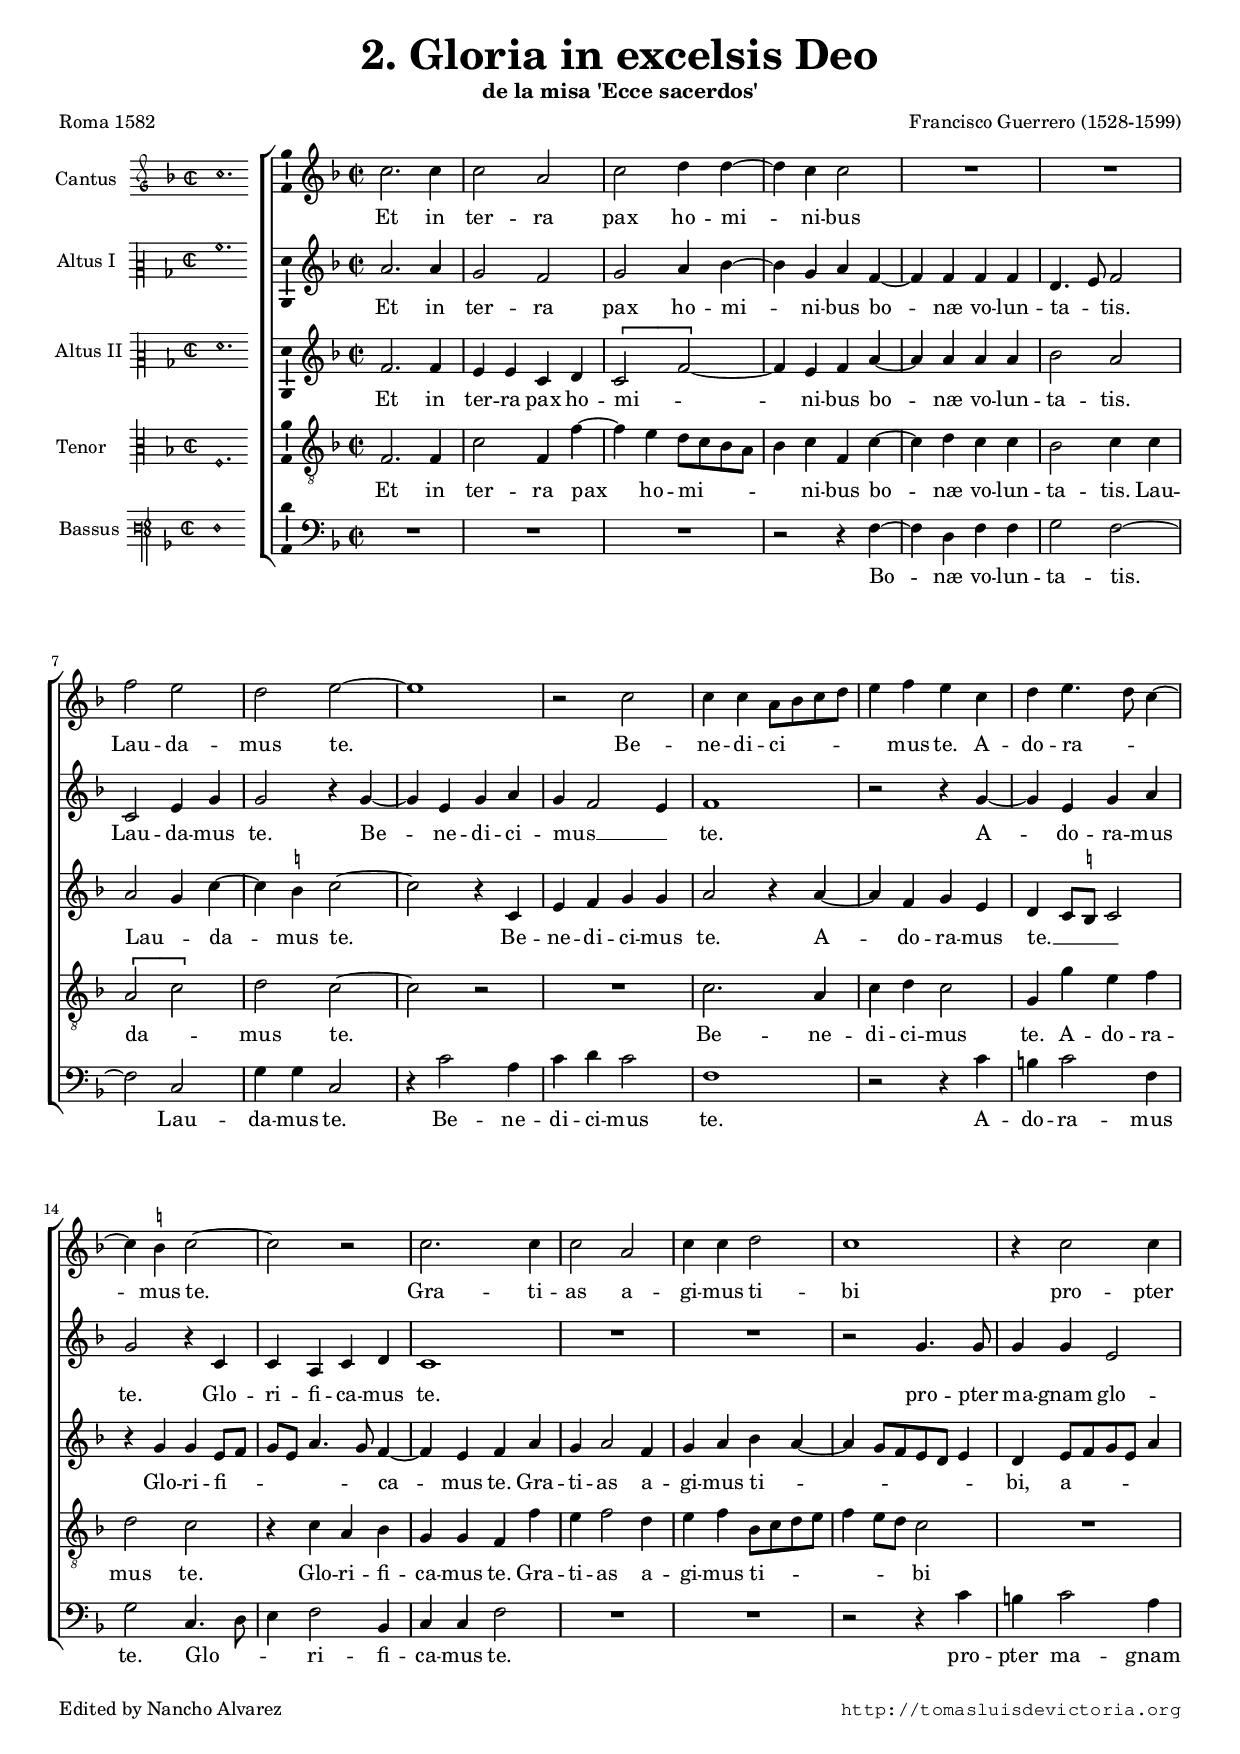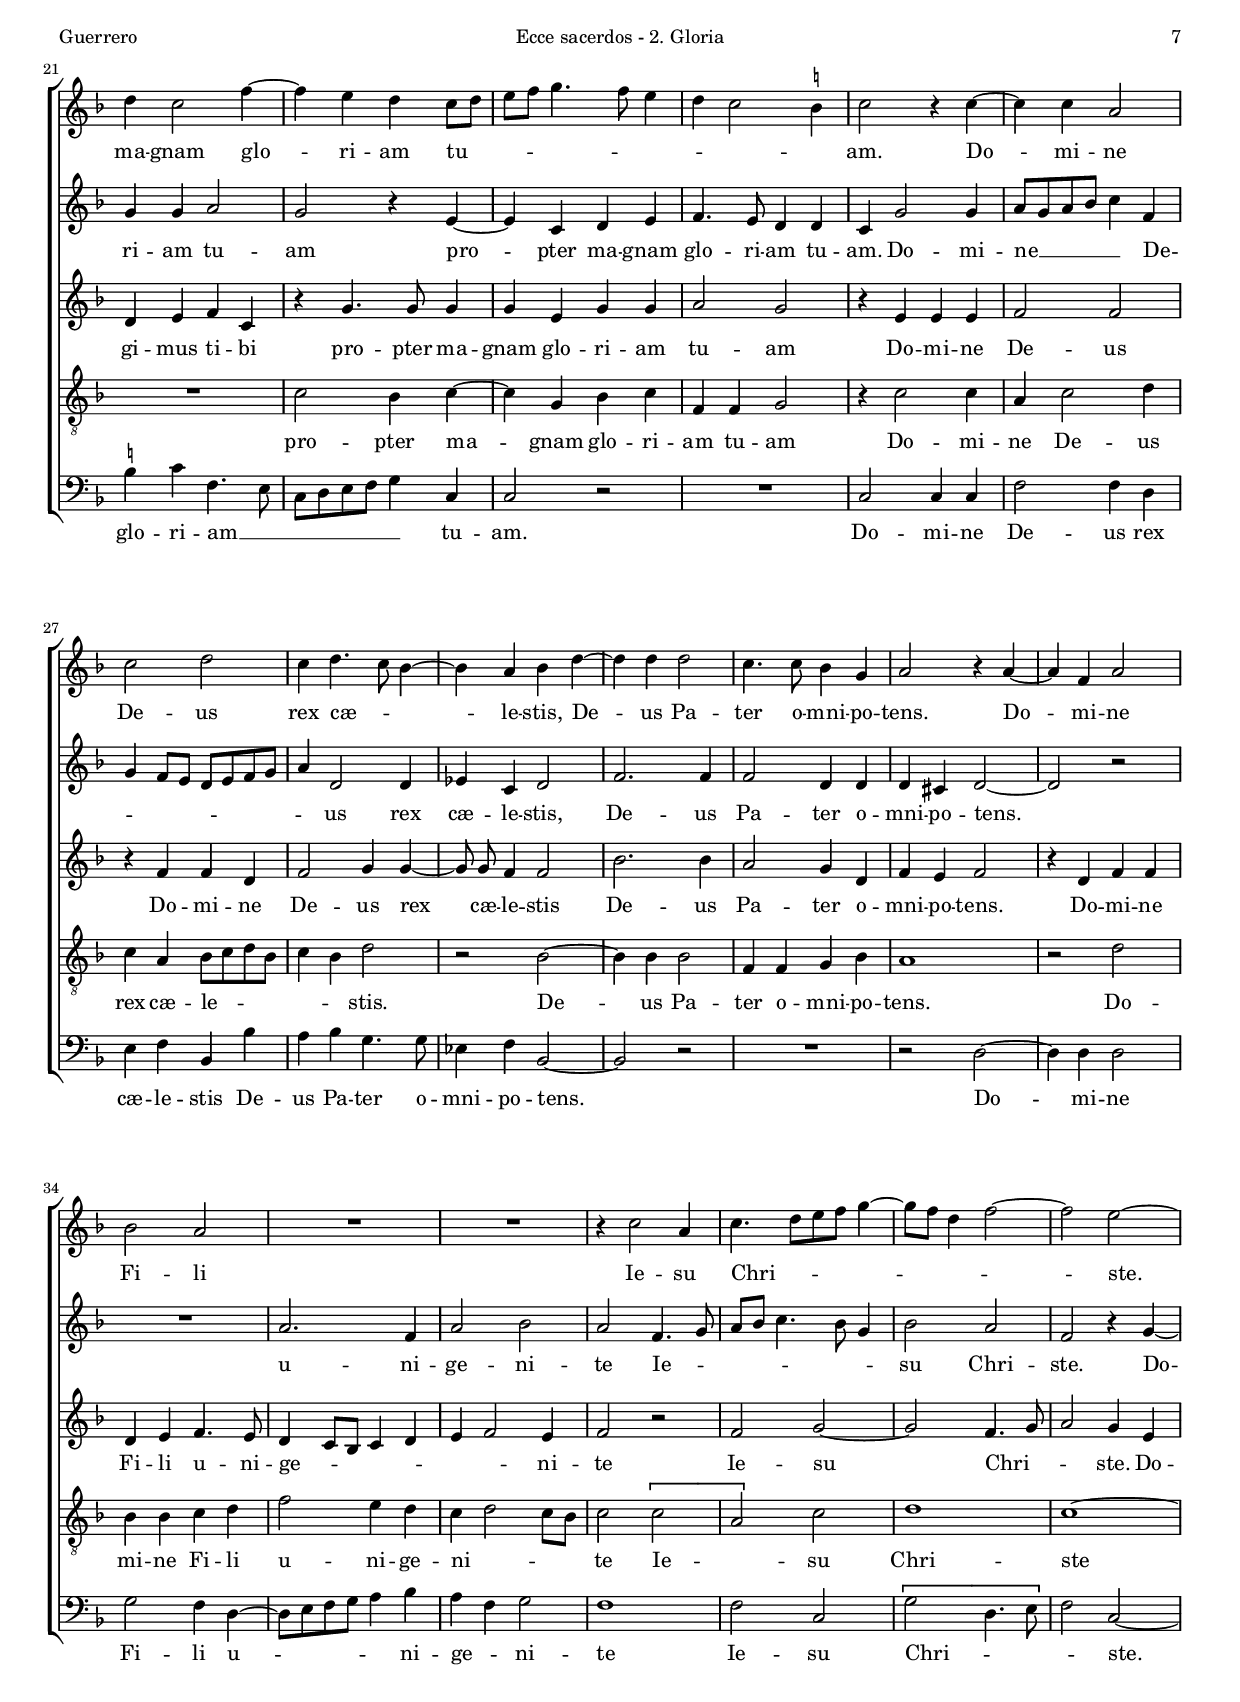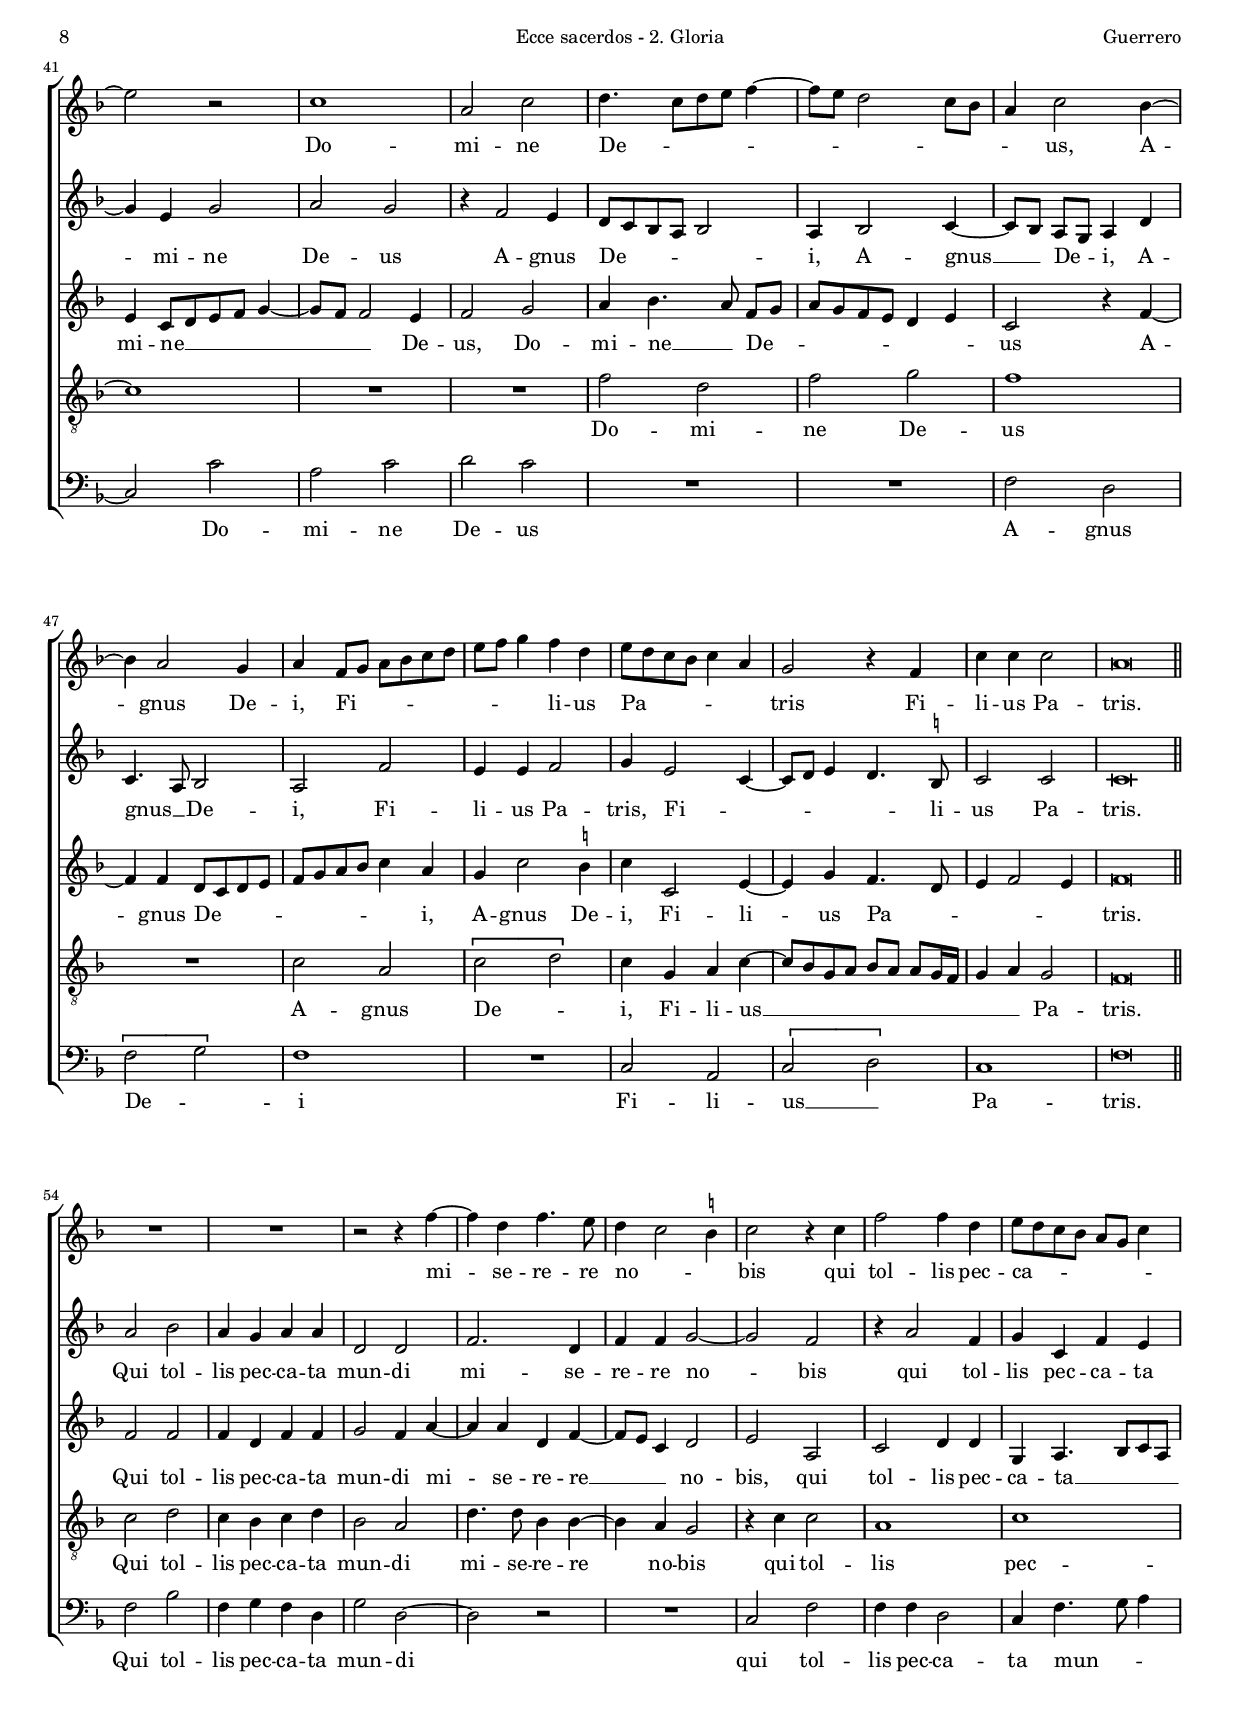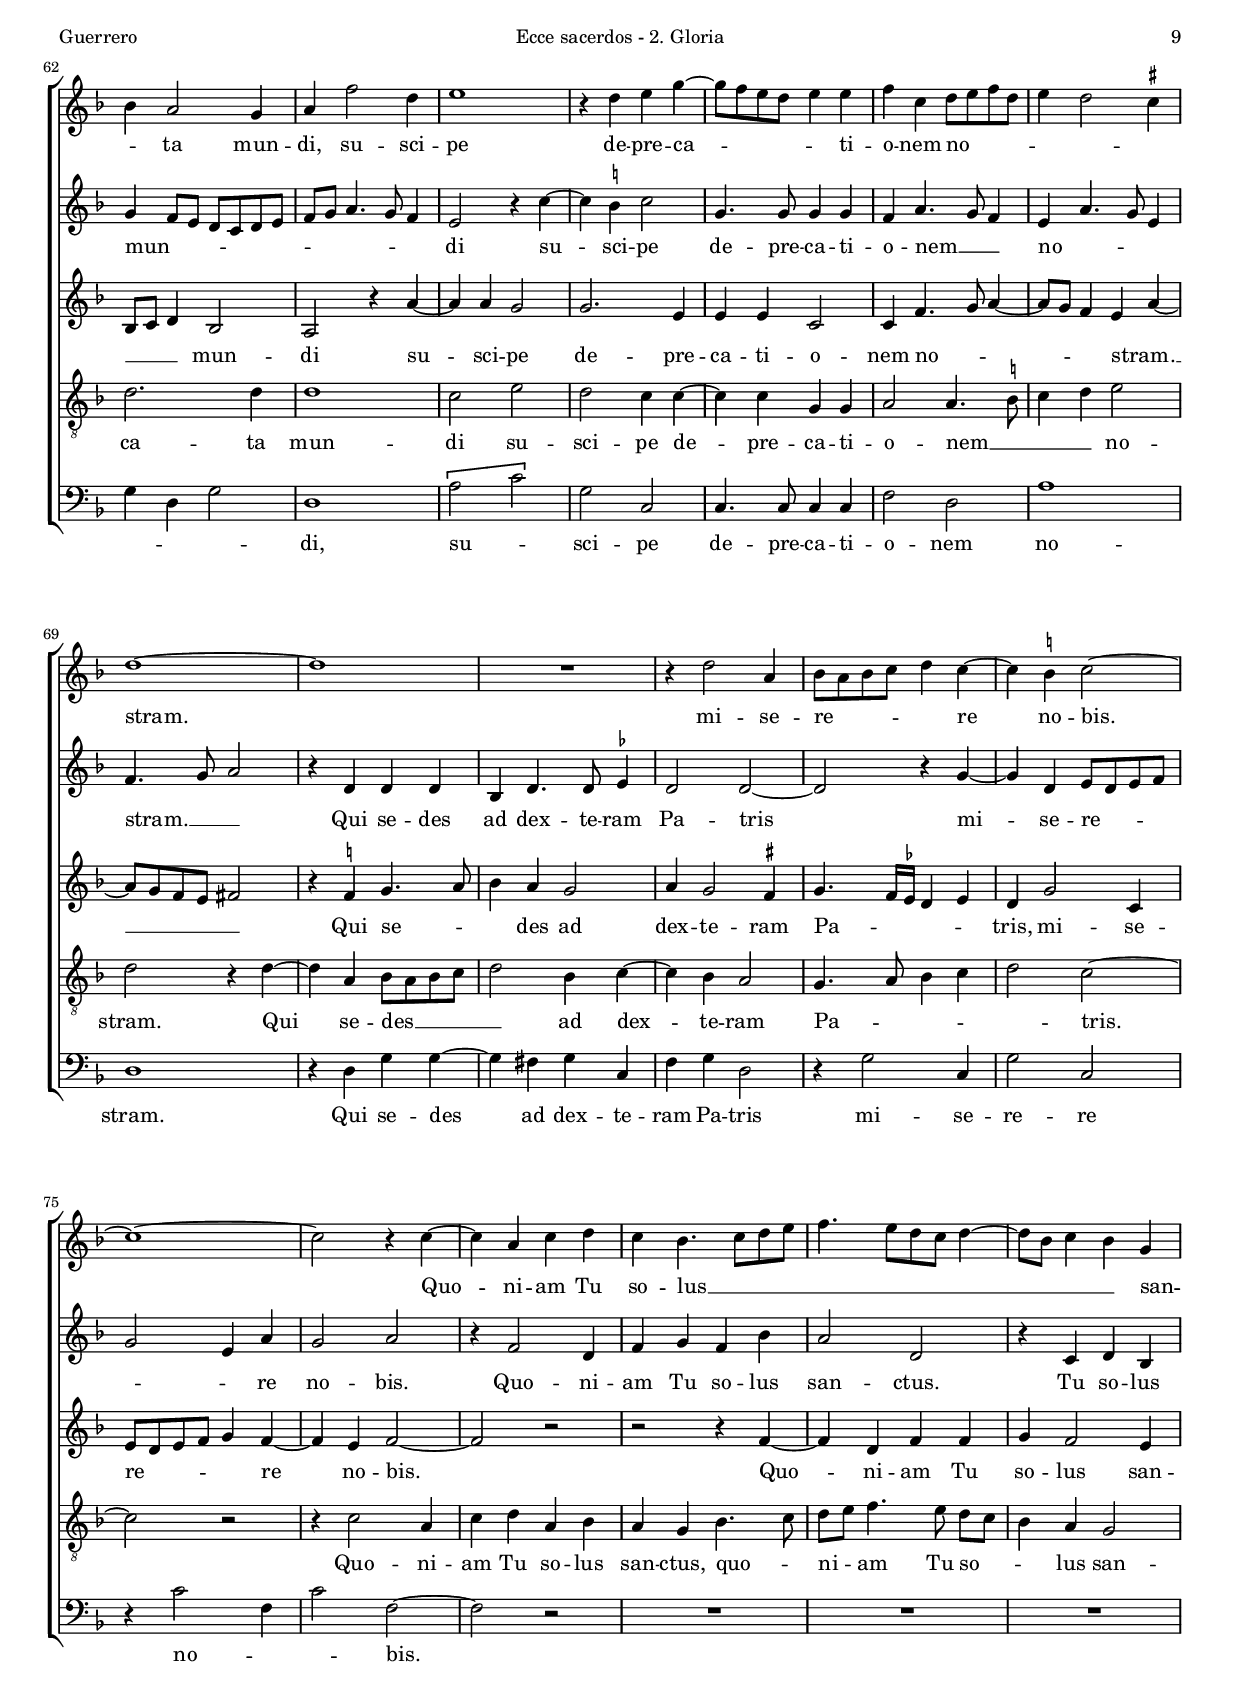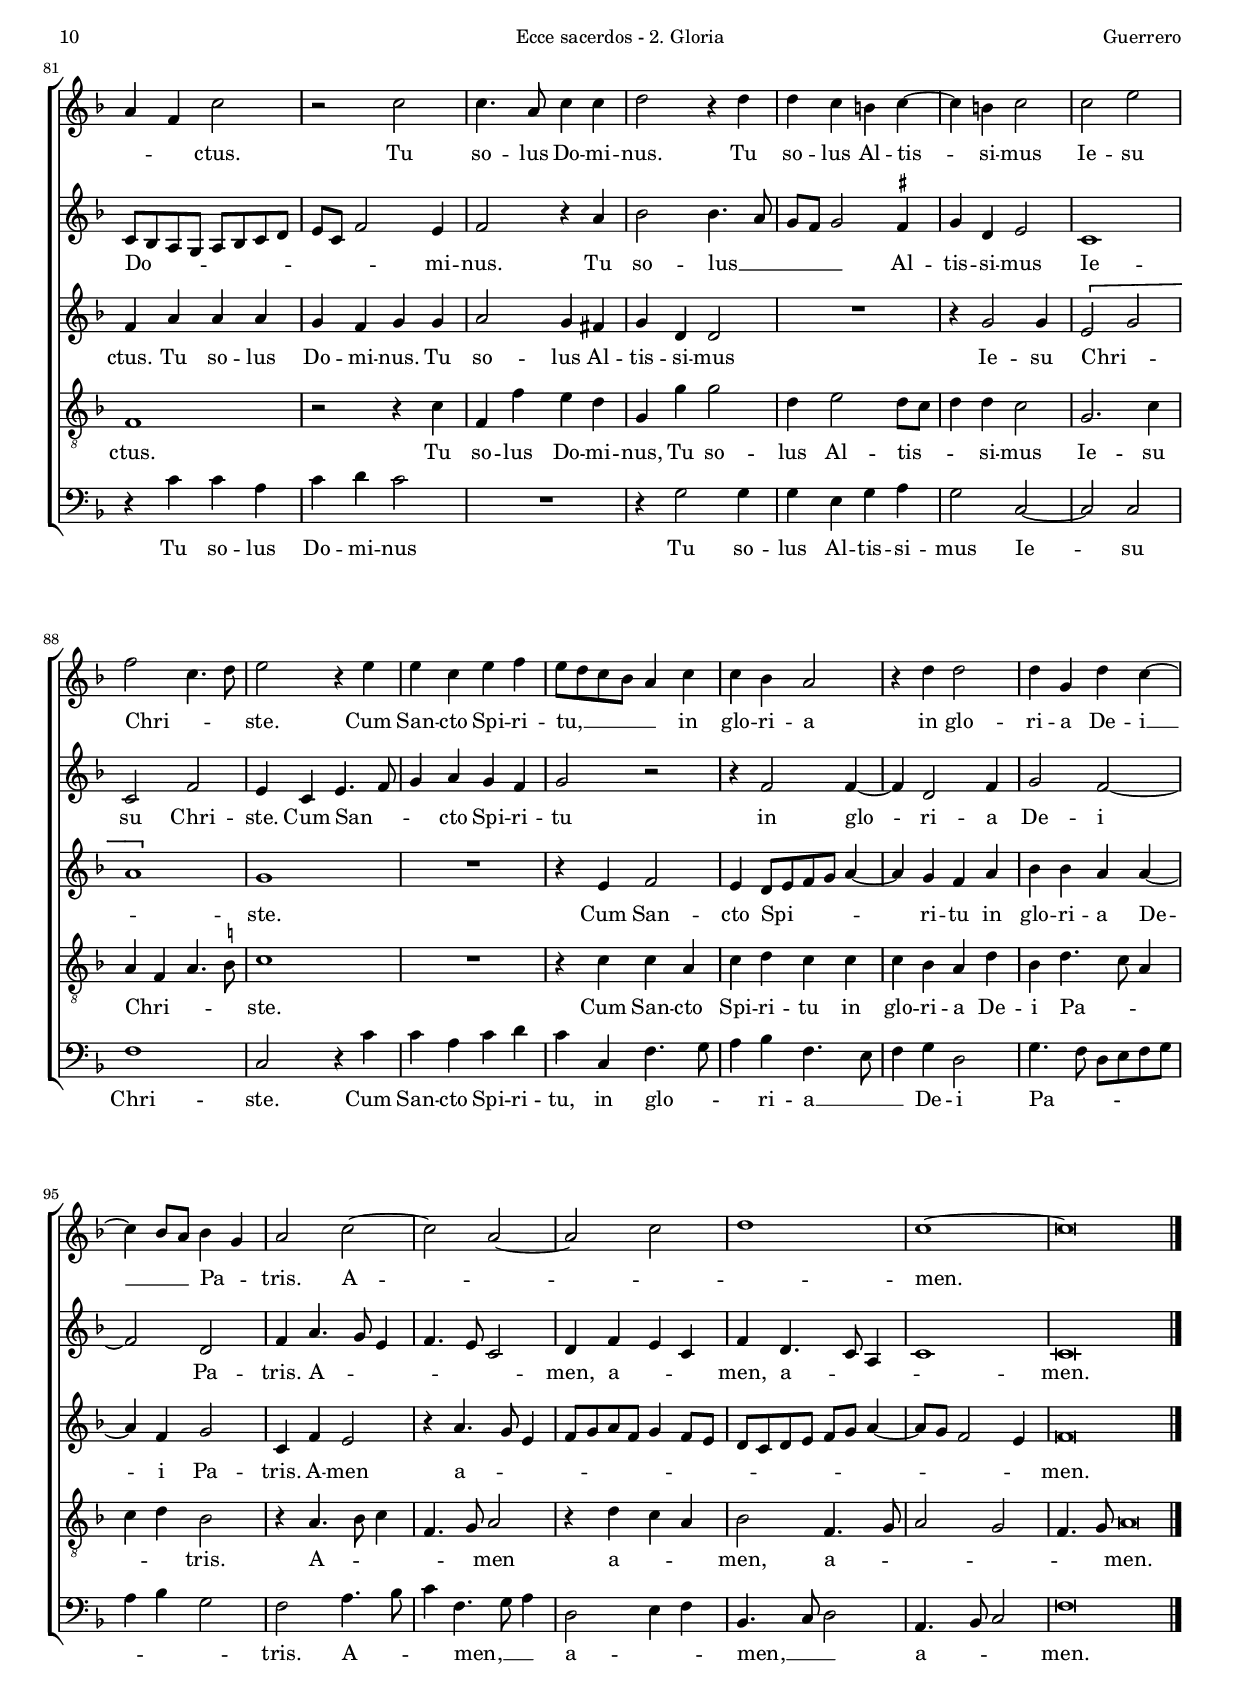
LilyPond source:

\version "2.18.0"

#(set-default-paper-size "a4")
#(set-global-staff-size 16.3)
#(ly:set-option 'point-and-click #f)
%mobile -s14.3 -i3.2

italicas=\override LyricText.font-shape = #'italic
rectas=\override LyricText.font-shape = #'upright
ss=\once \set suggestAccidentals = ##t
incipitwidth = 20
htitle="Ecce sacerdos - 2. Gloria"
hcomposer="Guerrero"

\header {
	title=\markup{\fontsize #3 "2. Gloria in excelsis Deo" }
	subtitle="de la misa 'Ecce sacerdos'"
       % subsubtitle=\markup{\null \vspace #1 }
	composer="Francisco Guerrero (1528-1599)"
        pdfauthor=\composer
        poet="Roma 1582"
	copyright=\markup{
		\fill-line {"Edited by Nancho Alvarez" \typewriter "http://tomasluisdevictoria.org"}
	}
%	tagline=""
}

global={\key f \major \time 2/2 \skip 1*53 \bar "||" \break
				\skip 1*48 \bar "|." 
}


cantus={
	c''2. c''4 |
	c''2 a' |
	c'' d''4 d'' ~ |
	d'' c'' c''2 |
%5
	R1*4/4 |
	R1*4/4 |
	f''2 e'' |
	d'' e'' ~ |
	e''1 |
%10
	r2 c'' |
	c''4 c'' a'8 bes' c'' d'' |
	e''4 f'' e'' c'' |
	d'' e''4. d''8 c''4 ~ |
	c'' \ss b' c''2 ~ |
%15
	c'' r |
	c''2. c''4 |
	c''2 a' |
	c''4 c'' d''2 |
	c''1 |
%20
	r4 c''2 c''4 |
	d'' c''2 f''4 ~ |
	f'' e'' d'' c''8 d'' |
	e'' f'' g''4. f''8 e''4 |
	d'' c''2 \ss b'4 |
%25
	c''2 r4 c'' ~ |
	c'' c'' a'2 |
	c'' d'' |
	c''4 d''4. c''8 bes'4 ~ |
	bes' a' bes' d'' ~ |
%30
	d'' d'' d''2 |
	c''4. c''8 bes'4 g' |
	a'2 r4 a' ~ |
	a' f' a'2 |
	bes' a' |
%35
	R1*4/4 |
	R1*4/4 |
	r4 c''2 a'4 |
	c''4. d''8[ e'' f''] g''4 ~ |
	g''8 f'' d''4 f''2 ~ |
%40
	f'' e'' ~ |
	e'' r |
	c''1 |
	a'2 c'' |
	d''4. c''8[ d'' e''] f''4 ~ |
%45
	f''8 e'' d''2 c''8 bes' |
	a'4 c''2 bes'4 ~ |
	bes' a'2 g'4 |
	a' f'8 g' a' bes' c'' d'' |
	e'' f'' g''4 f'' d'' |
%50
	e''8 d'' c'' bes' c''4 a' |
	g'2 r4 f' |
	c'' c'' c''2 |
	a'\breve*1/2 |
	R1*4/4 |
%55
	R1*4/4 |
	r2 r4 f'' ~ |
	f'' d'' f''4. e''8 |
	d''4 c''2 \ss b'4 |
	c''2 r4 c'' |
%60
	f''2 f''4 d'' |
	e''8 d'' c'' bes' a' g' c''4 |
	bes' a'2 g'4 |
	a' f''2 d''4 |
	e''1 |
%65
	r4 d'' e'' g'' ~ |
	g''8 f'' e'' d'' e''4 e'' |
	f'' c'' d''8 e'' f'' d'' |
	e''4 d''2 \ss cis''4 |
	d''1 ~ |
%70
	d'' |
	R1*4/4 |
	r4 d''2 a'4 |
	bes'8 a' bes' c'' d''4 c'' ~ |
	c'' \ss b' c''2 ~ |
%75
	c''1 ~ |
	c''2 r4 c'' ~ |
	c'' a' c'' d'' |
	c'' bes'4. c''8 d'' e'' |
	f''4. e''8[ d'' c''] d''4 ~ |
%80
	d''8 bes' c''4 bes' g' |
	a' f' c''2 |
	r c'' |
	c''4. a'8 c''4 c'' |
	d''2 r4 d'' |
%85
	d'' c'' b' c'' ~ |
	c'' b' c''2 |
	c'' e'' |
	f'' c''4. d''8 |
	e''2 r4 e'' |
%90
	e'' c'' e'' f'' |
	e''8 d'' c'' bes' a'4 c'' |
	c'' bes' a'2 |
	r4 d'' d''2 |
	d''4 g' d'' c'' ~ |
%95
	c'' bes'8 a' bes'4 g' |
	a'2 c'' ~ |
	c'' a' ~ |
	a' c'' |
	d''1 |
%100
	c'' ~ |
	c''\breve*1/2 
}

altus={
	a'2. a'4 |
	g'2 f' |
	g' a'4 bes' ~ |
	bes' g' a' f' ~ |
%5
	f' f' f' f' |
	d'4. e'8 f'2 |
	c' e'4 g' |
	g'2 r4 g' ~ |
	g' e' g' a' |
%10
	g' f'2 e'4 |
	f'1 |
	r2 r4 g' ~ |
	g' e' g' a' |
	g'2 r4 c' |
%15
	c' a c' d' |
	c'1 |
	R1*4/4 |
	R1*4/4 |
	r2 g'4. g'8 |
%20
	g'4 g' e'2 |
	g'4 g' a'2 |
	g' r4 e' ~ |
	e' c' d' e' |
	f'4. e'8 d'4 d' |
%25
	c' g'2 g'4 |
	a'8 g' a' bes' c''4 f' |
	g' f'8 e' d' e' f' g' |
	a'4 d'2 d'4 |
	ees' c' d'2 |
%30
	f'2. f'4 |
	f'2 d'4 d' |
	d' cis' d'2 ~ |
	d' r |
	R1*4/4 |
%35
	a'2. f'4 |
	a'2 bes' |
	a' f'4. g'8 |
	a' bes' c''4. bes'8 g'4 |
	bes'2 a' |
%40
	f' r4 g' ~ |
	g' e' g'2 |
	a' g' |
	r4 f'2 e'4 |
	d'8 c' bes a bes2 |
%45
	a4 bes2 c'4 ~ |
	c'8[ bes] a[ g] a4 d' |
	c'4. a8 bes2 |
	a f' |
	e'4 e' f'2 |
%50
	g'4 e'2 c'4 ~ |
	c'8 d' e'4 d'4. \ss b8 |
	c'2 c' |
	c'\breve*1/2 |
	a'2 bes' |
%55
	a'4 g' a' a' |
	d'2 d' |
	f'2. d'4 |
	f' f' g'2 ~ |
	g' f' |
%60
	r4 a'2 f'4 |
	g' c' f' e' |
	g' f'8 e' d' c' d' e' |
	f' g' a'4. g'8 f'4 |
	e'2 r4 c'' ~ |
%65
	c'' \ss b' c''2 |
	g'4. g'8 g'4 g' |
	f' a'4. g'8 f'4 |
	e' a'4. g'8 e'4 |
	f'4. g'8 a'2 |
%70
	r4 d' d' d' |
	bes d'4. d'8 \ss ees'4 |
	d'2 d' ~ |
	d' r4 g' ~ |
	g' d' e'8 d' e' f' |
%75
	g'2 e'4 a' |
	g'2 a' |
	r4 f'2 d'4 |
	f' g' f' bes' |
	a'2 d' |
%80
	r4 c' d' bes |
	c'8 bes a g a bes c' d' |
	e' c' f'2 e'4 |
	f'2 r4 a' |
	bes'2 bes'4. a'8 |
%85
	g' f' g'2 \ss fis'4 |
	g' d' e'2 |
	c'1 |
	c'2 f' |
	e'4 c' e'4. f'8 |
%90
	g'4 a' g' f' |
	g'2 r |
	r4 f'2 f'4 ~ |
	f' d'2 f'4 |
	g'2 f' ~ |
%95
	f' d' |
	f'4 a'4. g'8 e'4 |
	f'4. e'8 c'2 |
	d'4 f' e' c' |
	f' d'4. c'8 a4 |
%100
	c'1 |
	c'\breve*1/2
}

altusdos={
	f'2. f'4 |
	e' e' c' d' |
	\[c'2 f' ~ \] |
	f'4 e' f' a' ~ |
%5
	a' a' a' a' |
	bes'2 a' |
	a' g'4 c'' ~ |
	c'' \ss b' c''2 ~ |
	c'' r4 c' |
%10
	e' f' g' g' |
	a'2 r4 a' ~ |
	a' f' g' e' |
	d' c'8 \ss b c'2 |
	r4 g' g' e'8 f' |
%15
	g' e' a'4. g'8 f'4 ~ |
	f' e' f' a' |
	g' a'2 f'4 |
	g' a' bes' a' ~ |
	a' g'8[ f' e' d'] e'4 |
%20
	d' e'8[ f' g' e'] a'4 |
	d' e' f' c' |
	r g'4. g'8 g'4 |
	g' e' g' g' |
	a'2 g' |
%25
	r4 e' e' e' |
	f'2 f' |
	r4 f' f' d' |
	f'2 g'4 g' ~ |
	g'8 \noBeam g' f'4 f'2 |
%30
	bes'2. bes'4 |
	a'2 g'4 d' |
	f' e' f'2 |
	r4 d' f' f' |
	d' e' f'4. e'8 |
%35
	d'4 c'8 bes c'4 d' |
	e' f'2 e'4 |
	f'2 r |
	f' g' ~ |
	g' f'4. g'8 |
%40
	a'2 g'4 e' |
	e' c'8[ d' e' f'] g'4 ~ |
	g'8 f' f'2 e'4 |
	f'2 g' |
	a'4 bes'4. a'8 f'[ g'] |
%45
	a' g' f' e' d'4 e' |
	c'2 r4 f' ~ |
	f' f' d'8 c' d' e' |
	f' g' a' bes' c''4 a' |
	g' c''2 \ss b'4 |
%50
	c'' c'2 e'4 ~ |
	e' g' f'4. d'8 |
	e'4 f'2 e'4 |
	f'\breve*1/2 |
	f'2 f' |
%55
	f'4 d' f' f' |
	g'2 f'4 a' ~ |
	a' a' d' f' ~ |
	f'8 e' c'4 d'2 |
	e' a |
%60
	c' d'4 d' |
	g a4. bes8 c' a |
	bes c' d'4 bes2 |
	a r4 a' ~ |
	a' a' g'2 |
%65
	g'2. e'4 |
	e' e' c'2 |
	c'4 f'4. g'8 a'4 ~ |
	a'8 g' f'4 e' a' ~ |
	a'8 g' f' e' fis'2 |
%70
	r4 \ss f'! g'4. a'8 |
	bes'4 a' g'2 |
	a'4 g'2 \ss fis'4 |
	g'4. f'16 \ss ees' d'4 ees' |
	d' g'2 c'4 |
%75
	e'8 d' e' f' g'4 f' ~ |
	f' e' f'2 ~ |
	f' r |
	r r4 f' ~ |
	f' d' f' f' |
%80
	g' f'2 e'4 |
	f' a' a' a' |
	g' f' g' g' |
	a'2 g'4 fis' |
	g' d' d'2 |
%85
	R1*4/4 |
	r4 g'2 g'4 |
	\[e'2 g' |
	a'1\] |
	g' |
%90
	R1*4/4 |
	r4 e' f'2 |
	e'4 d'8[ e' f' g'] a'4 ~ |
	a' g' f' a' |
	bes' bes' a' a' ~ |
%95
	a' f' g'2 |
	c'4 f' e'2 |
	r4 a'4. g'8 e'4 |
	f'8 g' a' f' g'4 f'8 e' |
	d' c' d' e' f' g' a'4 ~ |
%100
	a'8 g' f'2 e'4 |
	f'\breve*1/2
}

tenor={
	f2. f4 |
	c'2 f4 f' ~ |
	f' e' d'8 c' bes a |
	bes4 c' f c' ~ |
%5
	c' d' c' c' |
	bes2 c'4 c' |
	\[a2 c'\] |
	d' c' ~ |
	c' r |
%10
	R1*4/4 |
	c'2. a4 |
	c' d' c'2 |
	g4 g' e' f' |
	d'2 c' |
%15
	r4 c' a bes |
	g g f f' |
	e' f'2 d'4 |
	e' f' bes8 c' d' e' |
	f'4 e'8 d' c'2 |
%20
	R1*4/4 |
	R1*4/4 |
	c'2 bes4 c' ~ |
	c' g bes c' |
	f f g2 |
%25
	r4 c'2 c'4 |
	a c'2 d'4 |
	c' a bes8 c' d' bes |
	c'4 bes d'2 |
	r bes ~ |
%30
	bes4 bes bes2 |
	f4 f g bes |
	a1 |
	r2 d' |
	bes4 bes c' d' |
%35
	f'2 e'4 d' |
	c' d'2 c'8 bes |
	c'2 \[c' |
	a\] c' |
	d'1 |
%40
	c' ~ |
	c' |
	R1*4/4 |
	R1*4/4 |
	f'2 d' |
%45
	f' g' |
	f'1 |
	R1*4/4 |
	c'2 a |
	\[c' d'\] |
%50
	c'4 g a c' ~ |
	c'8[ bes g a] bes[ a] a[ g16 f] |
	g4 a g2 |
	f\breve*1/2 |
	c'2 d' |
%55
	c'4 bes c' d' |
	bes2 a |
	d'4. d'8 bes4 bes ~ |
	bes a g2 |
	r4 c' c'2 |
%60
	a1 |
	c' |
	d'2. d'4 |
	d'1 |
	c'2 e' |
%65
	d' c'4 c' ~ |
	c' c' g g |
	a2 a4. \ss b8 |
	c'4 d' e'2 |
	d' r4 d' ~ |
%70
	d' a bes8 a bes c' |
	d'2 bes4 c' ~ |
	c' bes a2 |
	g4. a8 bes4 c' |
	d'2 c' ~ |
%75
	c' r |
	r4 c'2 a4 |
	c' d' a bes |
	a g bes4. c'8 |
	d'[ e'] f'4. e'8 d'[ c'] |
%80
	bes4 a g2 |
	f1 |
	r2 r4 c' |
	f f' e' d' |
	g g' g'2 |
%85
	d'4 e'2 d'8 c' |
	d'4 d' c'2 |
	g2. c'4 |
	a f a4. \ss b8 |
	c'1 |
%90
	R1*4/4 |
	r4 c' c' a |
	c' d' c' c' |
	c' bes a d' |
	bes d'4. c'8 a4 |
%95
	c' d' bes2 |
	r4 a4. bes8 c'4 |
	f4. g8 a2 |
	r4 d' c' a |
	bes2 f4. g8 |
%100
	a2 g |
	f4. g8 a\breve*1/4
}

bassus={
	R1*4/4 |
	R1*4/4 |
	R1*4/4 |
	r2 r4 f ~ |
%5
	f d f f |
	g2 f ~ |
	f c |
	g4 g c2 |
	r4 c'2 a4 |
%10
	c' d' c'2 |
	f1 |
	r2 r4 c' |
	b c'2 f4 |
	g2 c4. d8 |
%15
	e4 f2 bes,4 |
	c c f2 |
	R1*4/4 |
	R1*4/4 |
	r2 r4 c' |
%20
	b c'2 a4 |
	\ss b c' f4. e8 |
	c d e f g4 c |
	c2 r |
	R1*4/4 |
%25
	c2 c4 c |
	f2 f4 d |
	e f bes, bes |
	a bes g4. g8 |
	ees4 f bes,2 ~ |
%30
	bes, r |
	R1*4/4 |
	r2 d ~ |
	d4 d d2 |
	g f4 d ~ |
%35
	d8 e f g a4 bes |
	a f g2 |
	f1 |
	f2 c |
	\[g d4. e8\] |
%40
	f2 c ~ |
	c c' |
	a c' |
	d' c' |
	R1*4/4 |
%45
	R1*4/4 |
	f2 d |
	\[f g\] |
	f1 |
	R1*4/4 |
%50
	c2 a, |
	\[c d\] |
	c1 |
	f\breve*1/2 |
	f2 bes |
%55
	f4 g f d |
	g2 d ~ |
	d r |
	R1*4/4 |
	c2 f |
%60
	f4 f d2 |
	c4 f4. g8 a4 |
	g d g2 |
	d1 |
	\[a2 c'\] |
%65
	g c |
	c4. c8 c4 c |
	f2 d |
	a1 |
	d |
%70
	r4 d g g ~ |
	g fis g c |
	f g d2 |
	r4 g2 c4 |
	g2 c |
%75
	r4 c'2 f4 |
	c'2 f ~ |
	f r |
	R1*4/4 |
	R1*4/4 |
%80
	R1*4/4 |
	r4 c' c' a |
	c' d' c'2 |
	R1*4/4 |
	r4 g2 g4 |
%85
	g e g a |
	g2 c ~ |
	c c |
	f1 |
	c2 r4 c' |
%90
	c' a c' d' |
	c' c f4. g8 |
	a4 bes f4. e8 |
	f4 g d2 |
	g4. f8 d e f g |
%95
	a4 bes g2 |
	f a4. bes8 |
	c'4 f4. g8 a4 |
	d2 e4 f |
	bes,4. c8 d2 |
%100
	a,4. bes,8 c2 |
	f\breve*1/2
}


textocantus=\lyricmode{
Et in ter -- ra pax ho -- mi -- _ ni -- bus 
Lau -- da -- mus te. _
Be -- ne -- di -- ci -- _ _ _ _ mus te.
A -- do -- ra -- _ _ _ mus te. _
Gra -- ti -- as a -- gi -- mus ti -- bi 
pro -- pter ma -- gnam glo -- _ ri -- am tu -- _ _ _ _ _ _ _ _ _ am.
Do -- _ mi -- ne De -- us rex cæ -- _ _ _ le -- stis,
De -- _ us Pa -- ter o -- mni -- po -- tens.
Do -- _ mi -- ne Fi -- li
Ie -- su Chri -- _ _ _ _ _ _ _ _ _ ste. _
Do -- mi -- ne De -- _ _ _ _ _ _ _ _ _ _ us,
A -- _ gnus De -- i,
Fi -- _ _ _ _ _ _ _ _ li -- us Pa -- _ _ _ _ _ tris
Fi -- li -- us Pa -- tris.
mi -- _ se -- re -- re no -- _ _ bis
qui tol -- lis pec -- ca -- _ _ _ _ _ _ _ ta mun -- di,
su -- sci -- pe
de -- pre -- ca -- _ _ _ _ _ ti -- o -- nem no -- _ _ _ _ _ _ stram. _
mi -- se -- re -- _ _ _ _ re _ no -- bis. _ _ 
Quo -- _ ni -- am Tu so -- lus __ _ _ _ _ _ _ _ _ _ _ _ _ san -- _ _ ctus.
Tu so -- lus Do -- mi -- nus.
Tu so -- lus Al -- tis -- _ si -- mus Ie -- su Chri -- _ _ ste.
Cum San -- cto Spi -- ri -- tu, __ _ _ _ _ 
in glo -- ri -- a 
in glo -- ri -- a De -- i __ _ _ _ Pa -- _ tris.
A -- _ _ _ _ _ men. _
}

textoaltus=\lyricmode{
Et in ter -- ra pax ho -- mi -- _ ni -- bus bo -- _ næ vo -- lun -- ta -- _ tis.
Lau -- da -- mus te.
Be -- _ ne -- di -- ci -- mus __ _ _ te.
A -- _ do -- ra -- mus te.
Glo -- ri -- fi -- ca -- mus te.
pro -- pter ma -- gnam glo -- ri -- am tu -- am
pro -- _ pter ma -- gnam glo -- ri -- am tu -- am.
Do -- mi -- ne __ _ _ _ _ De -- _ _ _ _ _ _ _ _ us
rex cæ -- le -- stis,
De -- us Pa -- ter o -- mni -- po -- tens. _
u -- ni -- ge -- ni -- te
Ie -- _ _ _ _ _ _ su Chri -- ste.
Do -- _ mi -- ne De -- us
A -- gnus De -- _ _ _ _ i,
A -- gnus __ _ _ De -- _ i,
A -- gnus __ _ De -- i,
Fi -- li -- us Pa -- tris,
Fi -- _ _ _ _ _ li -- us Pa -- tris.
Qui tol -- lis pec -- ca -- ta mun -- di mi -- se -- re -- re no -- _ bis
qui tol -- lis pec -- ca -- ta mun -- _ _ _ _ _ _ _ _ _ _ _ di
su -- _ sci -- pe
de -- pre -- ca -- ti -- o -- nem __ _ _ 
no -- _ _ _ stram. __ _ _ 
Qui se -- des ad dex -- te -- ram Pa -- tris _
mi -- _ se -- re -- _ _ _ _ _ re no -- bis.
Quo -- ni -- am Tu so -- lus san -- ctus.
Tu so -- lus Do -- _ _ _ _ _ _ _ _ _ _ mi -- nus.
Tu so -- lus __ _ _ _ _ Al -- tis -- si -- mus
Ie -- su Chri -- ste.
Cum San -- _ _ cto Spi -- ri -- tu
in glo -- _ ri -- a De -- i _ Pa -- tris.
A -- _ _ _ _ _ men,
a -- _ _ men,
a -- _ _ _ men.
}

textoaltusdos=\lyricmode{
Et in ter -- ra pax ho -- mi -- _ _ ni -- bus bo -- _ næ vo -- lun -- ta -- tis.
Lau -- _ da -- _ mus te. _
Be -- ne -- di -- ci -- mus te.
A -- _ do -- ra -- mus te. __ _ _ _ 
Glo -- ri -- fi -- _ _ _ _ _ ca -- _ mus te.
Gra -- ti -- as a -- gi -- mus ti -- _ _ _ _ _ _ _ bi,
a -- _ _ _ _ gi -- mus ti -- bi
pro -- pter ma -- gnam glo -- ri -- am
tu -- am
Do -- mi -- ne De -- us
Do -- mi -- ne De -- us rex _ cæ -- le -- stis
De -- us
Pa -- ter o -- mni -- po -- tens.
Do -- mi -- ne Fi -- li u -- ni -- ge -- _ _ _ _ _ _ ni -- te
Ie -- su _ Chri -- _ _ ste.
Do -- mi -- ne __ _ _ _ _ _ _ _ De -- us,
Do -- mi -- ne __ _ De -- _ _ _ _ _ _ _ us
A -- _ gnus De -- _ _ _ _ _ _ _ _ i,
A -- gnus De -- i,
Fi -- li -- _ us Pa -- _ _ _ _ tris.
Qui tol -- lis pec -- ca -- ta mun -- di mi -- _ se -- re -- re __ _ _ _ no -- bis,
qui tol -- lis pec -- ca -- ta __ _ _ _ _ _ _ mun -- di
su -- _ sci -- pe de -- pre -- ca -- ti -- o -- nem no -- _ _ _ _ _ stram. __ _ _ _ _ _ _ 
Qui se -- _ _ des ad dex -- te -- ram Pa -- _ _ _ _ tris,
mi -- se -- re -- _ _ _ _ re _ no -- bis. _
Quo -- _ ni -- am Tu so -- lus san -- ctus.
Tu so -- lus Do -- mi -- nus.
Tu so -- lus Al -- tis -- si -- mus
Ie -- su Chri -- _ _ ste.
Cum San -- cto Spi -- _ _ _ _ _ ri -- tu in glo -- ri -- a De -- _ i Pa -- tris.
A -- men
a -- _ _ _ _ _ _ _ _ _ _ _ _ _ _ _ _ _ _ _ _ men.
}

textotenor=\lyricmode{
Et in ter -- ra pax _ ho -- mi -- _ _ _ _ ni -- bus bo -- _ næ vo -- lun -- ta -- tis.
Lau -- da -- _ mus te. _
Be -- ne -- di -- ci -- mus te.
A -- do -- ra -- mus te.
Glo -- ri -- fi -- ca -- mus te.
Gra -- ti -- as a -- gi -- mus ti -- _ _ _ _ _ _ bi
pro -- pter ma -- _ gnam glo -- ri -- am tu -- am
Do -- mi -- ne De -- us rex cæ -- le -- _ _ _ _ _ stis.
De -- _ us Pa -- ter o -- mni -- po -- tens.
Do -- mi -- ne Fi -- li u -- ni -- ge -- ni -- _ _ _ te
Ie -- _ su Chri -- ste _
Do -- mi -- ne De -- us
A -- gnus De -- _ i,
Fi -- li -- us __ _ _ _ _ _ _ _ _ _ _ _ Pa -- tris.
Qui tol -- lis pec -- ca -- ta mun -- di mi -- se -- re -- re _ no -- bis
qui tol -- lis pec -- ca -- ta mun -- di
su -- sci -- pe de -- _ pre -- ca -- ti -- o -- nem __ _ _ _ no -- stram.
Qui _ se -- des __ _ _ _ _ ad dex -- _ te -- ram Pa -- _ _ _ _ tris. _
Quo -- ni -- am Tu so -- lus san -- ctus,
quo -- _ ni -- _ am Tu so -- _ _ lus san -- ctus.
Tu so -- lus Do -- mi -- nus,
Tu so -- lus Al -- tis -- _ _ si -- mus Ie -- su Chri -- _ _ _ ste.
Cum San -- cto Spi -- ri -- tu in glo -- ri -- a
De -- i Pa -- _ _ _ _ tris.
A -- _ _ _ _ men
a -- _ _ men,
a -- _ _ _ _ _ men.
}

textobassus=\lyricmode{
Bo -- _ næ vo -- lun -- ta -- tis. _
Lau -- da -- mus te.
Be -- ne -- di -- ci -- mus te.
A -- do -- ra -- mus te.
Glo -- _ _ ri -- fi -- ca -- mus te.
pro -- pter ma -- gnam glo -- ri -- am __ _ _ _ _ _ _ tu -- am.
Do -- mi -- ne De -- us rex cæ -- le -- stis De -- us Pa -- ter o -- mni -- po -- tens. _
Do -- _ mi -- ne Fi -- li u -- _ _ _ _ _ ni -- ge -- _ ni -- te
Ie -- su Chri -- _ _ _ ste. _
Do -- mi -- ne De -- us 
A -- gnus De -- _ i
Fi -- li -- us __ _ Pa -- tris.
Qui tol -- lis pec -- ca -- ta mun -- di _
qui tol -- lis pec -- ca -- ta mun -- _ _ _ _ _ di,
su -- _ sci -- pe de -- pre -- ca -- ti -- o -- nem no -- stram.
Qui se -- des _ ad dex -- te -- ram Pa -- tris
mi -- se -- re -- re no -- _ _ bis. _
Tu so -- lus Do -- mi -- nus
Tu so -- lus Al -- tis -- si -- mus Ie -- _ su Chri -- ste.
Cum San -- cto Spi -- ri -- tu,
in glo -- _ _ ri -- a __ _ _ De -- i
Pa -- _ _ _ _ _ _ _ _ tris.
A -- _ _ men, __ _ _ 
a -- _ _ men, __ _ _ 
a -- _ _ men.
}



incipitcantus=\markup{
	\score{
		{ 
		\set Staff.instrumentName="Cantus  "
		\override NoteHead.style = #'neomensural
		\override Rest.style = #'neomensural
		\override Staff.TimeSignature.style = #'neomensural
		\cadenzaOn 
		\clef "petrucci-g"
		\key f \major
		\time 2/2
		c''1.
		} 
	\layout {
		\context {\Voice
			\remove Ligature_bracket_engraver
			\consists Mensural_ligature_engraver
		}
		line-width=\incipitwidth
                ragged-right = ##t
                indent = 0
	}
	}
}


incipitaltus=\markup{
	\score{
		{ 
		\set Staff.instrumentName="Altus I  "
		\override NoteHead.style = #'neomensural 
		\override Rest.style = #'neomensural
		\override Staff.TimeSignature.style = #'neomensural
		\cadenzaOn 
		\clef "petrucci-c2"
		\key f \major
		\time 2/2
		a'1.
		} 
	\layout {
		\context {\Voice
			\remove Ligature_bracket_engraver
			\consists Mensural_ligature_engraver
		}
		line-width=\incipitwidth
                ragged-right = ##t
                indent = 0
	}
	}
}


incipitaltusdos=\markup{
	\score{
		{ 
		\set Staff.instrumentName="Altus II "
		\override NoteHead.style = #'neomensural 
		\override Rest.style = #'neomensural
		\override Staff.TimeSignature.style = #'neomensural
		\cadenzaOn 
		\clef "petrucci-c2"
		\key f \major
		\time 2/2
		f'1.
		} 
	\layout {
		\context {\Voice
			\remove Ligature_bracket_engraver
			\consists Mensural_ligature_engraver
		}
		line-width=\incipitwidth
                ragged-right = ##t
                indent = 0
	}
	}
}


incipittenor=\markup{
	\score{
		{ 
		\set Staff.instrumentName="Tenor    "
		\override NoteHead.style = #'neomensural 
		\override Rest.style = #'neomensural
		\override Staff.TimeSignature.style = #'neomensural
		\cadenzaOn 
		\clef "petrucci-c3"
		\key f \major
		\time 2/2
		f1.
		} 
	\layout {
		\context {\Voice
			\remove Ligature_bracket_engraver
			\consists Mensural_ligature_engraver
		}
		line-width=\incipitwidth
                ragged-right = ##t
                indent = 0
	}
	}
}


incipitbassus=\markup{
	\score{
		{ 
		\set Staff.instrumentName="Bassus "
		\override NoteHead.style = #'neomensural 
		\override Rest.style = #'neomensural
		\override Staff.TimeSignature.style = #'neomensural
		\cadenzaOn 
		\clef "petrucci-f3"
		\key f \major
		\time 2/2
		f1
		} 
	\layout {
		\context {\Voice
			\remove Ligature_bracket_engraver
			\consists Mensural_ligature_engraver
		}
		line-width=\incipitwidth
                ragged-right = ##t
                indent = 0
	}
	}
}





\score {
\new ChoirStaff<<

	\new Staff <<\global
	\new Voice="v1" {
		\set Staff.instrumentName=\incipitcantus
		\clef "treble"
		\cantus }
	\new Lyrics \lyricsto "v1" {\textocantus }
	>>

		
	\new Staff << \global
	\new Voice="v2" {
		\set Staff.instrumentName=\incipitaltus
		\clef "treble" 
		\altus}
	\new Lyrics \lyricsto "v2" {\textoaltus }
	>>

	
	
	\new Staff << \global
	\new Voice="v6" {
		\set Staff.instrumentName=\incipitaltusdos
		\clef "treble" 
		\altusdos}
	\new Lyrics \lyricsto "v6" {\textoaltusdos }
	>>

	
	\new Staff <<\global
	\new Voice="v3" {
		\set Staff.instrumentName=\incipittenor
		\clef "G_8"
		\tenor }
	\new Lyrics \lyricsto "v3" {\textotenor }
	>>
	

	\new Staff <<\global
	\new Voice="v4" {
		\set Staff.instrumentName=\incipitbassus
		\clef "bass" 
		\bassus }
	\new Lyrics \lyricsto "v4" {\textobassus}
	>>
	
>>

\layout{ 
	\context {\Lyrics 
		\override VerticalAxisGroup.staff-affinity = #UP
		\override VerticalAxisGroup.nonstaff-relatedstaff-spacing =
			#'((basic-distance . 0) (minimum-distance . 0) (padding . 1))
		\override LyricText.font-size = #1.2
		\override LyricHyphen.minimum-distance = #0.5
	}
	\context {\Score 
		tempoHideNote = ##t
		\override BarNumber.padding = #2 
	}
	\context {\Voice 
		melismaBusyProperties = #'()
		%autoBeaming = ##f
	}
	\context {\Staff 
                %\RemoveEmptyStaves
                %\override VerticalAxisGroup.remove-first = ##t
		\override VerticalAxisGroup.staff-staff-spacing =
			#'((basic-distance . 11) (minimum-distance . 0) (padding . 1))
		\consists Ambitus_engraver 
		\override LigatureBracket.padding = #1
	}
}

%\midi { \mtempo }

}


\paper{
	evenHeaderMarkup=\markup  \fill-line { \fromproperty #'page:page-number-string \htitle \hcomposer }
	oddHeaderMarkup= \markup  \fill-line { \on-the-fly #not-first-page \hcomposer \on-the-fly #not-first-page \htitle \on-the-fly #not-first-page \fromproperty #'page:page-number-string }
	%system-count=20
	%page-count = 8
        systems-per-page = 3
	ragged-last-bottom = ##f
	indent=3.6\cm
	system-system-spacing =
	#'((basic-distance . 20) (minimum-distance . 0) (padding . 5))
	top-system-spacing = % header
	#'((basic-distance . 9) (minimum-distance . 0) (padding . 0))
	last-bottom-spacing = % footer
	#'((basic-distance . 12) (minimum-distance . 0) (padding . 0))
	markup-system-spacing.padding = #1.5

first-page-number=6
oddHeaderMarkup=\markup \fill-line {\hcomposer \htitle \fromproperty #'page:page-number-string }
evenHeaderMarkup=\markup \fill-line {\on-the-fly #not-first-page \fromproperty #'page:page-number-string \on-the-fly #not-first-page \htitle \on-the-fly #not-first-page \hcomposer }
}